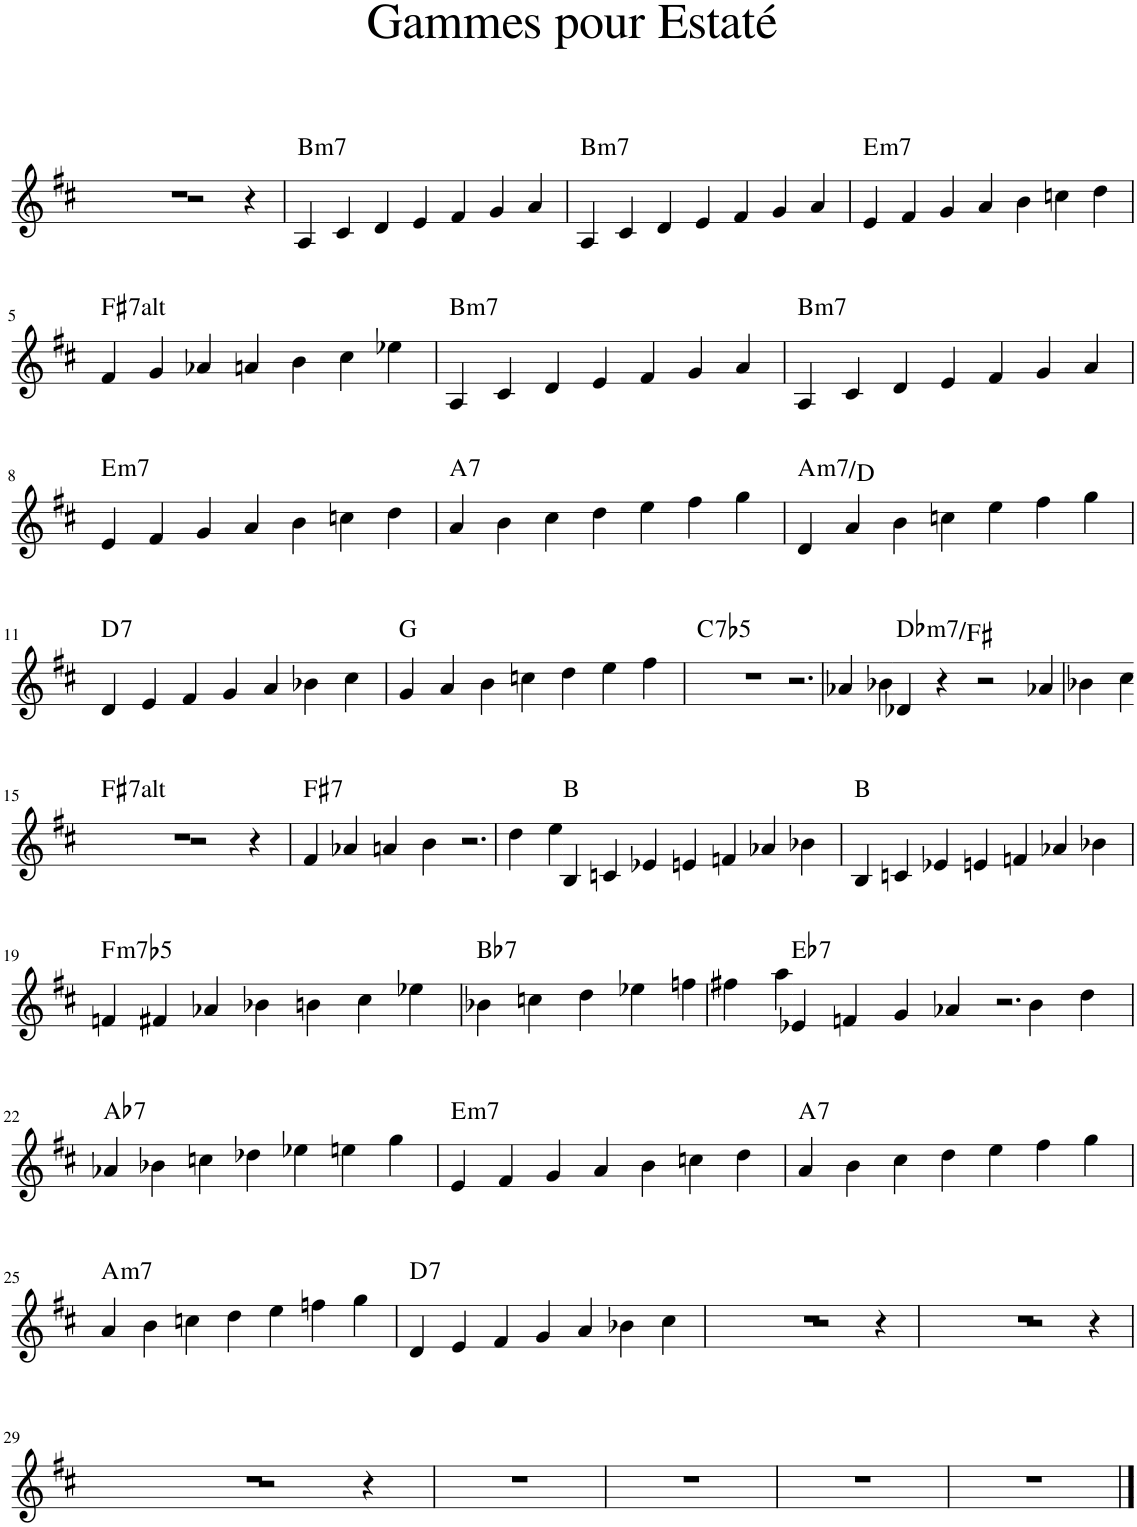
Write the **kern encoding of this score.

**kern	**harte
*part1	*part1
*staff1	*
*I"Bb Clarinet	*
*I'Cl	*
*clefG2	*
*Trd1c2	*
*k[f#c#]	*
=1	=1
1r	.
2r	.
4r	.
=2	=2
!	!LO:H:kt=m7
4A/	B:min7
4c#/	.
4d/	.
4e/	.
4f#/	.
4g/	.
4a/	.
=3	=3
!	!LO:H:kt=m7
4A/	B:min7
4c#/	.
4d/	.
4e/	.
4f#/	.
4g/	.
4a/	.
=4	=4
!	!LO:H:kt=m7
4e/	E:min7
4f#/	.
4g/	.
4a/	.
4b\	.
4ccn\	.
4dd\	.
!!LO:LB:g=z
=5	=5
!	!LO:H:kt=7
4f#/	F#:(3,#5,b7,#9,#11)
4g/	.
4a-X/	.
4an/	.
4b\	.
4cc#\	.
4ee-X\	.
=6	=6
!	!LO:H:kt=m7
4A/	B:min7
4c#/	.
4d/	.
4e/	.
4f#/	.
4g/	.
4a/	.
=7	=7
!	!LO:H:kt=m7
4A/	B:min7
4c#/	.
4d/	.
4e/	.
4f#/	.
4g/	.
4a/	.
!!LO:LB:g=z
=8	=8
!	!LO:H:kt=m7
4e/	E:min7
4f#/	.
4g/	.
4a/	.
4b\	.
4ccn\	.
4dd\	.
=9	=9
!	!LO:H:kt=7
4a/	A:7
4b\	.
4cc#\	.
4dd\	.
4ee\	.
4ff#\	.
4gg\	.
=10	=10
!	!LO:H:kt=m7
4d/	A:min7/4
4a/	.
4b\	.
4ccn\	.
4ee\	.
4ff#\	.
4gg\	.
!!LO:LB:g=z
=11	=11
!	!LO:H:kt=7
4d/	D:7
4e/	.
4f#/	.
4g/	.
4a/	.
4b-X\	.
4cc#\	.
=12	=12
4g/	G:maj
4a/	.
4b\	.
4ccn\	.
4dd\	.
4ee\	.
4ff#\	.
=13	=13
!	!LO:H:kt=7
1r	C:(3,b5,b7)
2.r	.
4a-X/	.
4b-X\	.
=14	=14
!	!LO:H:kt=m7
4d-X/	Db:min7/#3
4r	.
2r	.
4a-X/	.
4b-X\	.
4cc#\	.
!!LO:LB:g=z
=15	=15
!	!LO:H:kt=7
1r	F#:(3,#5,b7,#9,#11)
2r	.
4r	.
=16	=16
!	!LO:H:kt=7
4f#/	F#:7
4a-X/	.
4an/	.
4b\	.
2.r	.
4dd\	.
4ee\	.
=17	=17
4B/	B:maj
4cn/	.
4e-X/	.
4en/	.
4fn/	.
4a-X/	.
4b-X\	.
=18	=18
4B/	B:maj
4cn/	.
4e-X/	.
4en/	.
4fn/	.
4a-X/	.
4b-X\	.
!!LO:LB:g=z
=19	=19
!	!LO:H:kt=m7b5
4fn/	F:hdim7
4f#X/	.
4a-X/	.
4b-X\	.
4bn\	.
4cc#\	.
4ee-X\	.
=20	=20
!	!LO:H:kt=7
4b-X\	Bb:7
4ccn\	.
4dd\	.
4ee-X\	.
4ffn\	.
4ff#X\	.
4aa\	.
=21	=21
!	!LO:H:kt=7
4e-X/	Eb:7
4fn/	.
4g/	.
4a-X/	.
2.r	.
4b\	.
4dd\	.
!!LO:LB:g=z
=22	=22
!	!LO:H:kt=7
4a-X/	Ab:7
4b-X\	.
4ccn\	.
4dd-X\	.
4ee-X\	.
4een\	.
4gg\	.
=23	=23
!	!LO:H:kt=m7
4e/	E:min7
4f#/	.
4g/	.
4a/	.
4b\	.
4ccn\	.
4dd\	.
=24	=24
!	!LO:H:kt=7
4a/	A:7
4b\	.
4cc#\	.
4dd\	.
4ee\	.
4ff#\	.
4gg\	.
!!LO:LB:g=z
=25	=25
!	!LO:H:kt=m7
4a/	A:min7
4b\	.
4ccn\	.
4dd\	.
4ee\	.
4ffn\	.
4gg\	.
=26	=26
!	!LO:H:kt=7
4d/	D:7
4e/	.
4f#/	.
4g/	.
4a/	.
4b-X\	.
4cc#\	.
=27	=27
1r	.
2r	.
4r	.
=28	=28
1r	.
2r	.
4r	.
!!LO:LB:g=z
=29	=29
1r	.
2r	.
4r	.
=30	=30
1r	.
=31	=31
1r	.
=32	=32
1r	.
=33	=33
1r	.
==	==
*-	*-
